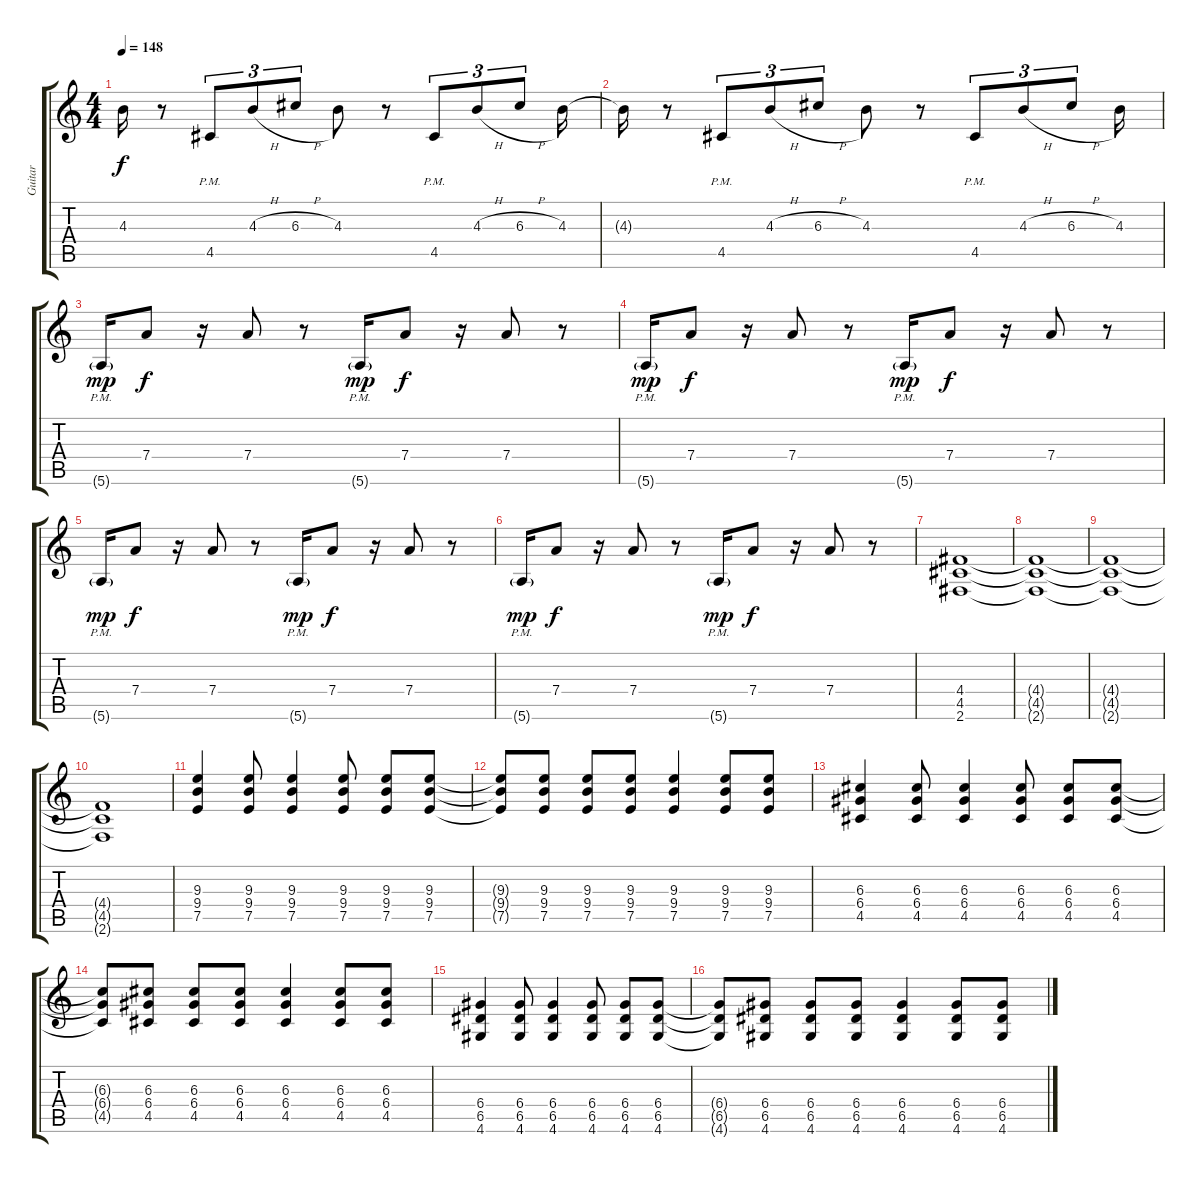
\track ("Guitar" "Guitar") {instrument electricguitarjazz}
\staff {score tabs}
\tuning (E4 B3 G3 D3 A2 E2) {hide}
\ts (4 4)
\tempo 148
\clef g2
\ks c
4.3{t}.16{dy f} r.8 4.5{pm}.8{tu (3 2)} 4.3{h}.8{tu (3 2)} 6.3{h}.8{tu (3 2)} 4.3.8 r.8 4.5{pm}.8{tu (3 2)} 4.3{h}.8{tu (3 2)} 6.3{h}.8{tu (3 2)} 4.3.16 |
4.3{t}.16 r.8 4.5{pm}.8{tu (3 2)} 4.3{h}.8{tu (3 2)} 6.3{h}.8{tu (3 2)} 4.3.8 r.8 4.5{pm}.8{tu (3 2)} 4.3{h}.8{tu (3 2)} 6.3{h}.8{tu (3 2)} 4.3.16 |
5.6{g pm}.16{dy mp} 7.4.8{dy f} r.16 7.4.8 r.8 5.6{g pm}.16{dy mp} 7.4.8{dy f} r.16 7.4.8 r.8 |
5.6{g pm}.16{dy mp} 7.4.8{dy f} r.16 7.4.8 r.8 5.6{g pm}.16{dy mp} 7.4.8{dy f} r.16 7.4.8 r.8 |
5.6{g pm}.16{dy mp} 7.4.8{dy f} r.16 7.4.8 r.8 5.6{g pm}.16{dy mp} 7.4.8{dy f} r.16 7.4.8 r.8 |
5.6{g pm}.16{dy mp} 7.4.8{dy f} r.16 7.4.8 r.8 5.6{g pm}.16{dy mp} 7.4.8{dy f} r.16 7.4.8 r.8 |
(4.4 4.5 2.6).1{instrument electricguitarjazz} |
(4.4{t} 4.5{t} 2.6{t}).1 |
(4.4{t} 4.5{t} 2.6{t}).1 |
(4.4{t} 4.5{t} 2.6{t}).1 |
(9.3 9.4 7.5).4 (9.3 9.4 7.5).8 (9.3 9.4 7.5).4 (9.3 9.4 7.5).8 (9.3 9.4 7.5).8 (9.3 9.4 7.5).8 |
(9.3{t} 9.4{t} 7.5{t}).8 (9.3 9.4 7.5).8 (9.3 9.4 7.5).8 (9.3 9.4 7.5).8 (9.3 9.4 7.5).4 (9.3 9.4 7.5).8 (9.3 9.4 7.5).8 |
(6.3 6.4 4.5).4 (6.3 6.4 4.5).8 (6.3 6.4 4.5).4 (6.3 6.4 4.5).8 (6.3 6.4 4.5).8 (6.3 6.4 4.5).8 |
(6.3{t} 6.4{t} 4.5{t}).8 (6.3 6.4 4.5).8 (6.3 6.4 4.5).8 (6.3 6.4 4.5).8 (6.3 6.4 4.5).4 (6.3 6.4 4.5).8 (6.3 6.4 4.5).8 |
(6.4 6.5 4.6).4 (6.4 6.5 4.6).8 (6.4 6.5 4.6).4 (6.4 6.5 4.6).8 (6.4 6.5 4.6).8 (6.4 6.5 4.6).8 |
(6.4{t} 6.5{t} 4.6{t}).8 (6.4 6.5 4.6).8 (6.4 6.5 4.6).8 (6.4 6.5 4.6).8 (6.4 6.5 4.6).4 (6.4 6.5 4.6).8 (6.4 6.5 4.6).8
